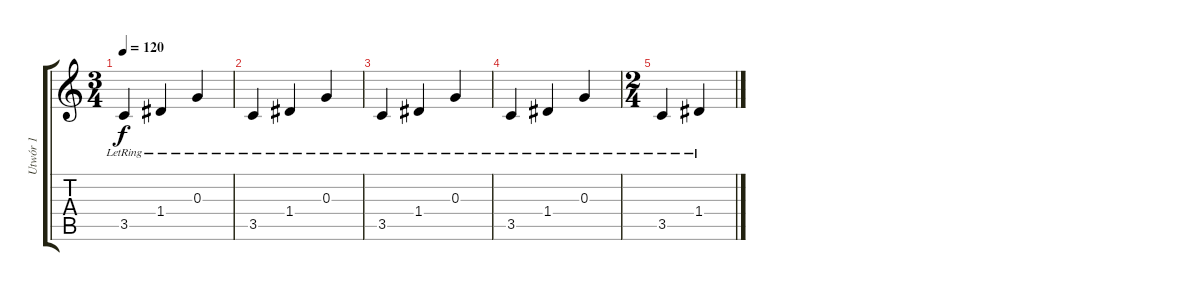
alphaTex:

\track ("Utwór 1" "Utwór 1") {instrument acousticguitarnylon}
\staff {score tabs}
\tuning (E4 B3 G3 D3 A2 E2) {hide}
\ts (3 4)
\tempo 120
\clef g2
\ks c
3.5{lr}.4{dy f volume 0} 1.4{lr}.4 0.3{lr}.4 |
3.5{lr}.4 1.4{lr}.4 0.3{lr}.4 |
3.5{lr}.4 1.4{lr}.4 0.3{lr}.4 |
3.5{lr}.4 1.4{lr}.4 0.3{lr}.4 |
\ts (2 4)
3.5{lr}.4 1.4{lr}.4
